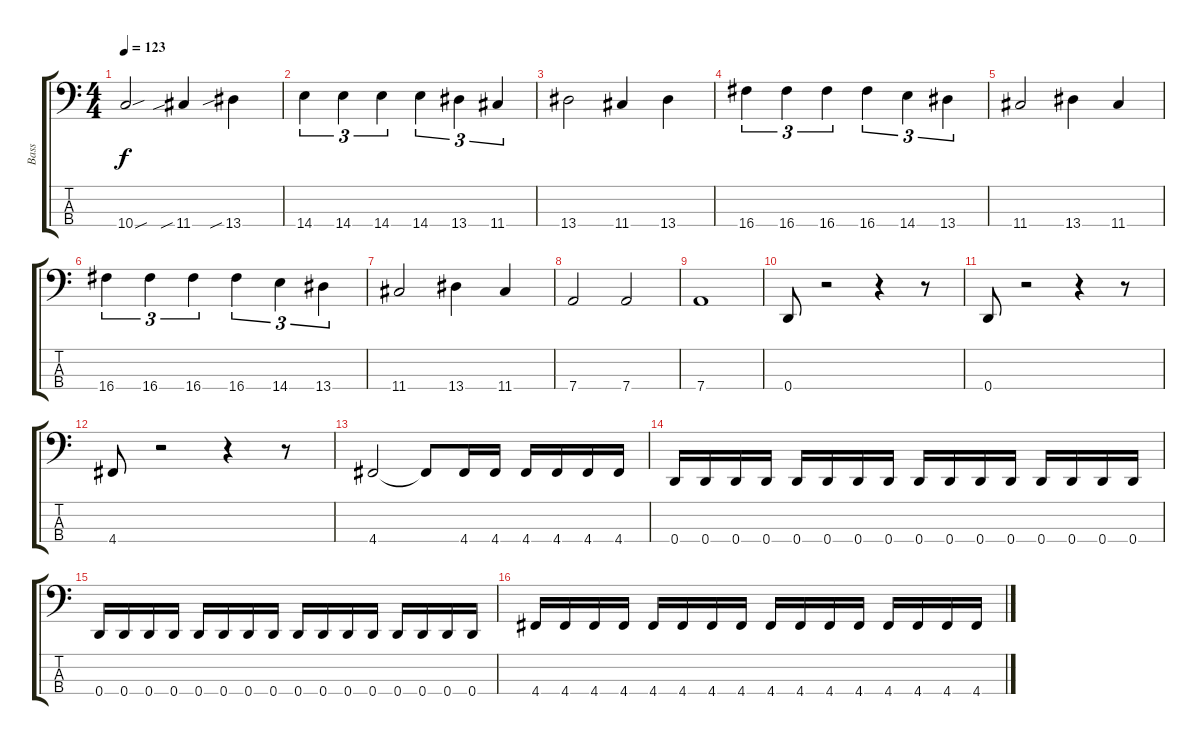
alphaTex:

\track ("Bass" "Bass") {instrument electricbassfinger}
\staff {score tabs}
\tuning (G2 D2 A1 D1) {hide}
\ts (4 4)
\tempo 123
\clef f4
\ks c
10.4{sou}.2{dy f} 11.4{sib}.4 13.4{sib}.4 |
14.4.4{tu (3 2)} 14.4.4{tu (3 2)} 14.4.4{tu (3 2)} 14.4.4{tu (3 2)} 13.4.4{tu (3 2)} 11.4.4{tu (3 2)} |
13.4.2 11.4.4 13.4.4 |
16.4.4{tu (3 2)} 16.4.4{tu (3 2)} 16.4.4{tu (3 2)} 16.4.4{tu (3 2)} 14.4.4{tu (3 2)} 13.4.4{tu (3 2)} |
11.4.2 13.4.4 11.4.4 |
16.4.4{tu (3 2)} 16.4.4{tu (3 2)} 16.4.4{tu (3 2)} 16.4.4{tu (3 2)} 14.4.4{tu (3 2)} 13.4.4{tu (3 2)} |
11.4.2 13.4.4 11.4.4 |
7.4.2 7.4.2 |
7.4.1 |
0.4.8 r.2 r.4 r.8 |
0.4.8 r.2 r.4 r.8 |
4.4.8 r.2 r.4 r.8 |
4.4.2 4.4{t}.8 4.4.16 4.4.16 4.4.16 4.4.16 4.4.16 4.4.16 |
0.4.16 0.4.16 0.4.16 0.4.16 0.4.16 0.4.16 0.4.16 0.4.16 0.4.16 0.4.16 0.4.16 0.4.16 0.4.16 0.4.16 0.4.16 0.4.16 |
0.4.16 0.4.16 0.4.16 0.4.16 0.4.16 0.4.16 0.4.16 0.4.16 0.4.16 0.4.16 0.4.16 0.4.16 0.4.16 0.4.16 0.4.16 0.4.16 |
4.4.16 4.4.16 4.4.16 4.4.16 4.4.16 4.4.16 4.4.16 4.4.16 4.4.16 4.4.16 4.4.16 4.4.16 4.4.16 4.4.16 4.4.16 4.4.16
